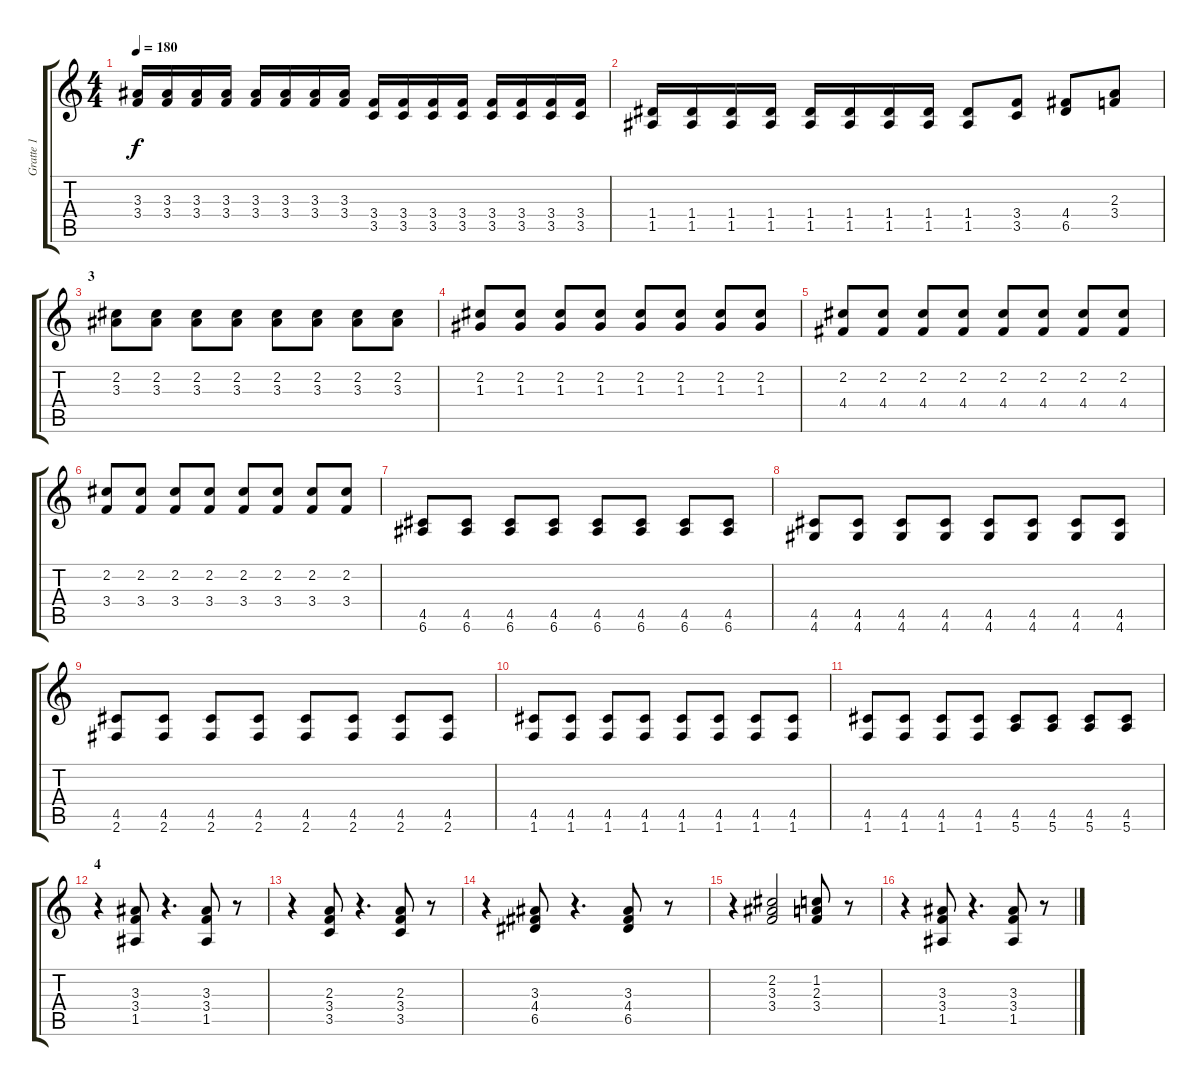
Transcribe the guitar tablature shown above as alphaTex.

\track ("Gratte 1" "Gratte 1") {instrument overdrivenguitar}
\staff {score tabs}
\tuning (E4 B3 G3 D3 A2 E2) {hide}
\ts (4 4)
\tempo 180
\clef g2
\ks c
(3.3 3.4).16{dy f} (3.3 3.4).16 (3.3 3.4).16 (3.3 3.4).16 (3.3 3.4).16 (3.3 3.4).16 (3.3 3.4).16 (3.3 3.4).16 (3.4 3.5).16 (3.4 3.5).16 (3.4 3.5).16 (3.4 3.5).16 (3.4 3.5).16 (3.4 3.5).16 (3.4 3.5).16 (3.4 3.5).16 |
(1.4 1.5).16 (1.4 1.5).16 (1.4 1.5).16 (1.4 1.5).16 (1.4 1.5).16 (1.4 1.5).16 (1.4 1.5).16 (1.4 1.5).16 (1.4 1.5).8 (3.4 3.5).8 (4.4 6.5).8 (2.3 3.4).8 |
\section ("" "3")
(2.2 3.3).8 (2.2 3.3).8 (2.2 3.3).8 (2.2 3.3).8 (2.2 3.3).8 (2.2 3.3).8 (2.2 3.3).8 (2.2 3.3).8 |
(2.2 1.3).8 (2.2 1.3).8 (2.2 1.3).8 (2.2 1.3).8 (2.2 1.3).8 (2.2 1.3).8 (2.2 1.3).8 (2.2 1.3).8 |
(2.2 4.4).8 (2.2 4.4).8 (2.2 4.4).8 (2.2 4.4).8 (2.2 4.4).8 (2.2 4.4).8 (2.2 4.4).8 (2.2 4.4).8 |
(2.2 3.4).8 (2.2 3.4).8 (2.2 3.4).8 (2.2 3.4).8 (2.2 3.4).8 (2.2 3.4).8 (2.2 3.4).8 (2.2 3.4).8 |
(4.5 6.6).8 (4.5 6.6).8 (4.5 6.6).8 (4.5 6.6).8 (4.5 6.6).8 (4.5 6.6).8 (4.5 6.6).8 (4.5 6.6).8 |
(4.5 4.6).8 (4.5 4.6).8 (4.5 4.6).8 (4.5 4.6).8 (4.5 4.6).8 (4.5 4.6).8 (4.5 4.6).8 (4.5 4.6).8 |
(4.5 2.6).8 (4.5 2.6).8 (4.5 2.6).8 (4.5 2.6).8 (4.5 2.6).8 (4.5 2.6).8 (4.5 2.6).8 (4.5 2.6).8 |
(4.5 1.6).8 (4.5 1.6).8 (4.5 1.6).8 (4.5 1.6).8 (4.5 1.6).8 (4.5 1.6).8 (4.5 1.6).8 (4.5 1.6).8 |
(4.5 1.6).8 (4.5 1.6).8 (4.5 1.6).8 (4.5 1.6).8 (4.5 5.6).8 (4.5 5.6).8 (4.5 5.6).8 (4.5 5.6).8 |
\section ("" "4")
r.4 (3.3 3.4 1.5).8 r.4{d} (3.3 3.4 1.5).8 r.8 |
r.4 (2.3 3.4 3.5).8 r.4{d} (2.3 3.4 3.5).8 r.8 |
r.4 (3.3 4.4 6.5).8 r.4{d} (3.3 4.4 6.5).8 r.8 |
r.4 (2.2 3.3 3.4).2 (1.2 2.3 3.4).8 r.8 |
r.4 (3.3 3.4 1.5).8 r.4{d} (3.3 3.4 1.5).8 r.8
